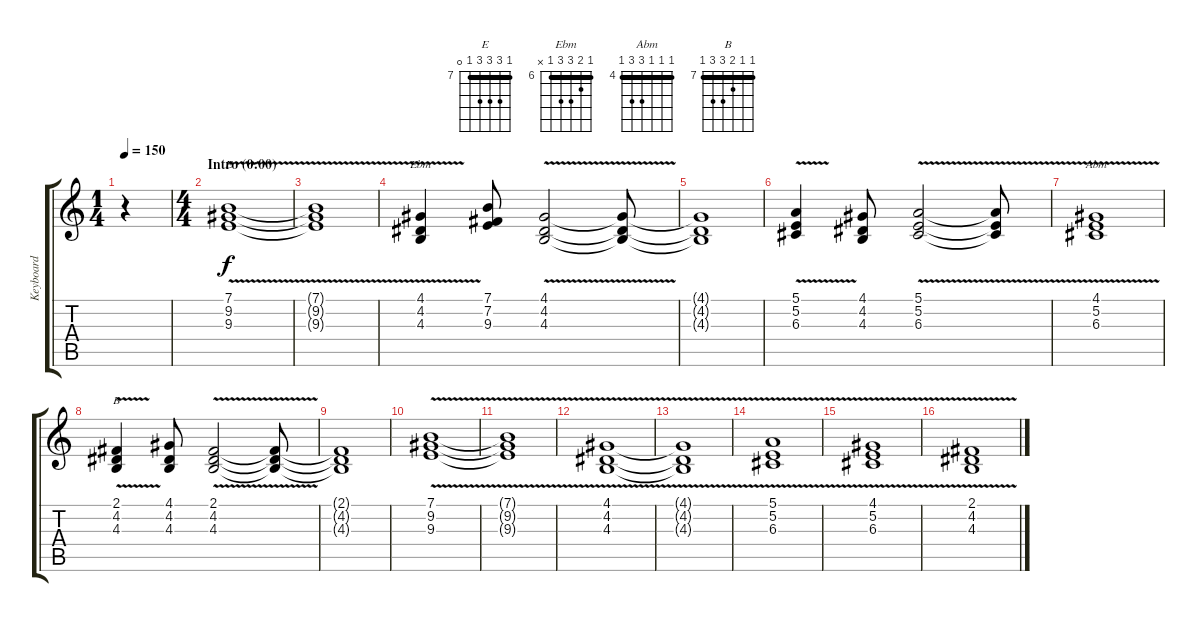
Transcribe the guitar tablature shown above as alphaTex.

\track ("Keyboard" "Keyboard") {instrument drawbarorgan}
\staff {score tabs}
\tuning (E4 B3 G3 D3 A2 E2) {hide}
\chord ("E" 7 9 9 9 7 0) {firstfret 7 barre 7}
\chord ("Ebm" 6 7 8 8 6 x) {firstfret 6 barre 6}
\chord ("Abm" 4 4 4 6 6 4) {firstfret 4 barre 4}
\chord ("B" 7 7 8 9 9 7) {firstfret 7 barre 7}
\ts (1 4)
\tempo 150
\clef g2
\ks c
r.4{dy f instrument drawbarorgan} |
\ts (4 4)
\section ("" "Intro (0:00)")
(7.1{v} 9.2{v} 9.3{v}).1{ch "E"} |
(7.1{t} 9.2{t} 9.3{t}).1 |
(4.1{v} 4.2{v} 4.3{v}).4{ch "Ebm"} (7.1 7.2 9.3).8 (4.1{v} 4.2{v} 4.3{v}).2 (4.1{t} 4.2{t} 4.3{t}).8 |
(4.1{t} 4.2{t} 4.3{t}).1 |
(5.1{v} 5.2{v} 6.3{v}).4 (4.1 4.2 4.3).8 (5.1{v} 5.2{v} 6.3{v}).2 (5.1{t} 5.2{t} 6.3{t}).8 |
(4.1{v} 5.2{v} 6.3{v}).1{ch "Abm"} |
(2.1{v} 4.2{v} 4.3{v}).4{ch "B"} (4.1 4.2 4.3).8 (2.1{v} 4.2{v} 4.3{v}).2 (2.1{t} 4.2{t} 4.3{t}).8 |
(2.1{t} 4.2{t} 4.3{t}).1 |
(7.1{v} 9.2{v} 9.3{v}).1 |
(7.1{t} 9.2{t} 9.3{t}).1 |
(4.1{v} 4.2{v} 4.3{v}).1 |
(4.1{t} 4.2{t} 4.3{t}).1 |
(5.1{v} 5.2{v} 6.3{v}).1 |
(4.1{v} 5.2{v} 6.3{v}).1 |
(2.1{v} 4.2{v} 4.3{v}).1
